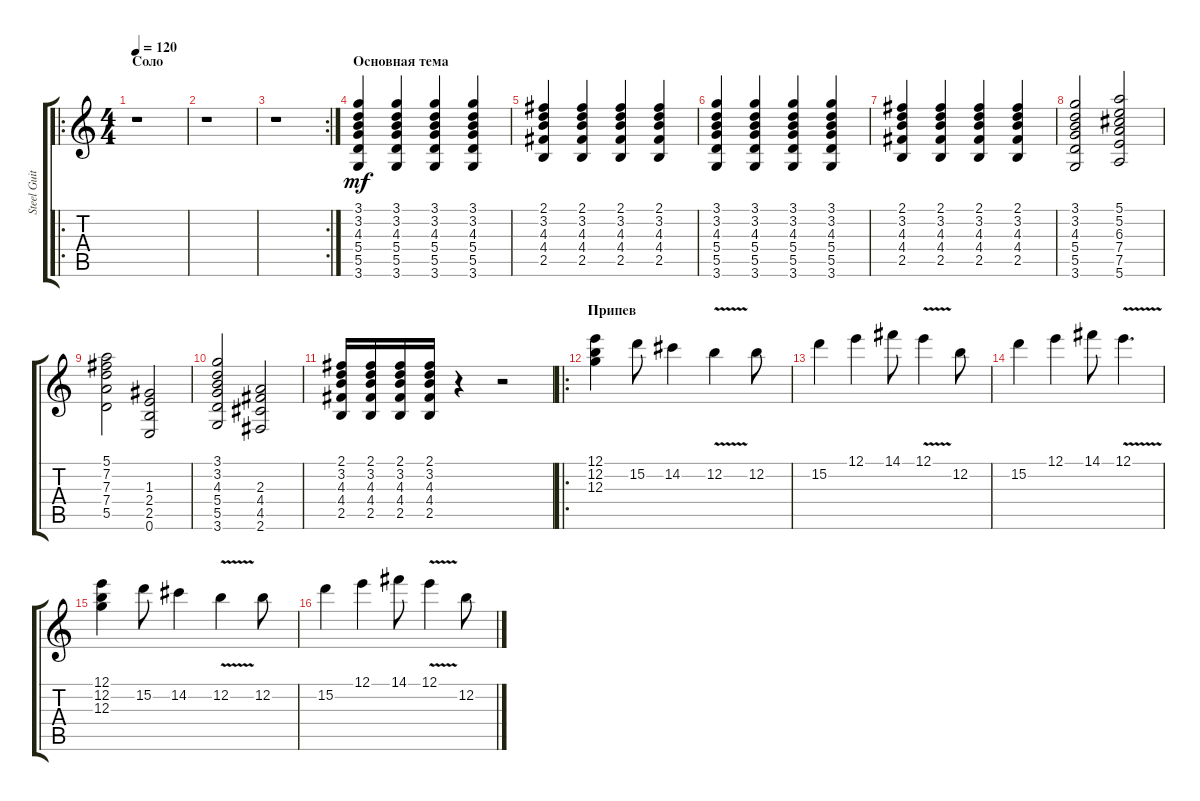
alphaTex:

\track ("Steel Guitar" "Steel Guit") {instrument acousticguitarsteel}
\staff {score tabs}
\tuning (E4 B3 G3 D3 A2 E2) {hide}
\ro
\ts (4 4)
\section ("" "Соло")
\tempo 120
\clef g2
\ks c
r.1{dy mp} |
r.1 |
\rc 2
r.1 |
\section ("" "Основная тема")
(3.1 3.2 4.3 5.4 5.5 3.6).4{dy mf} (3.1 3.2 4.3 5.4 5.5 3.6).4 (3.1 3.2 4.3 5.4 5.5 3.6).4 (3.1 3.2 4.3 5.4 5.5 3.6).4 |
(2.1 3.2 4.3 4.4 2.5).4 (2.1 3.2 4.3 4.4 2.5).4 (2.1 3.2 4.3 4.4 2.5).4 (2.1 3.2 4.3 4.4 2.5).4 |
(3.1 3.2 4.3 5.4 5.5 3.6).4 (3.1 3.2 4.3 5.4 5.5 3.6).4 (3.1 3.2 4.3 5.4 5.5 3.6).4 (3.1 3.2 4.3 5.4 5.5 3.6).4 |
(2.1 3.2 4.3 4.4 2.5).4 (2.1 3.2 4.3 4.4 2.5).4 (2.1 3.2 4.3 4.4 2.5).4 (2.1 3.2 4.3 4.4 2.5).4 |
(3.1 3.2 4.3 5.4 5.5 3.6).2 (5.1 5.2 6.3 7.4 7.5 5.6).2 |
(5.1 7.2 7.3 7.4 5.5).2 (1.3 2.4 2.5 0.6).2 |
(3.1 3.2 4.3 5.4 5.5 3.6).2 (2.3 4.4 4.5 2.6).2 |
(2.1 3.2 4.3 4.4 2.5).16 (2.1 3.2 4.3 4.4 2.5).16 (2.1 3.2 4.3 4.4 2.5).16 (2.1 3.2 4.3 4.4 2.5).16 r.4 r.2 |
\ro
\section ("" "Припев")
(12.1 12.2 12.3).4 15.2.8 14.2.4 12.2{v}.4 12.2.8 |
15.2.4 12.1.4 14.1.8 12.1{v}.4 12.2.8 |
15.2.4 12.1.4 14.1.8 12.1{v}.4{d} |
(12.1 12.2 12.3).4 15.2.8 14.2.4 12.2{v}.4 12.2.8 |
15.2.4 12.1.4 14.1.8 12.1{v}.4 12.2.8
